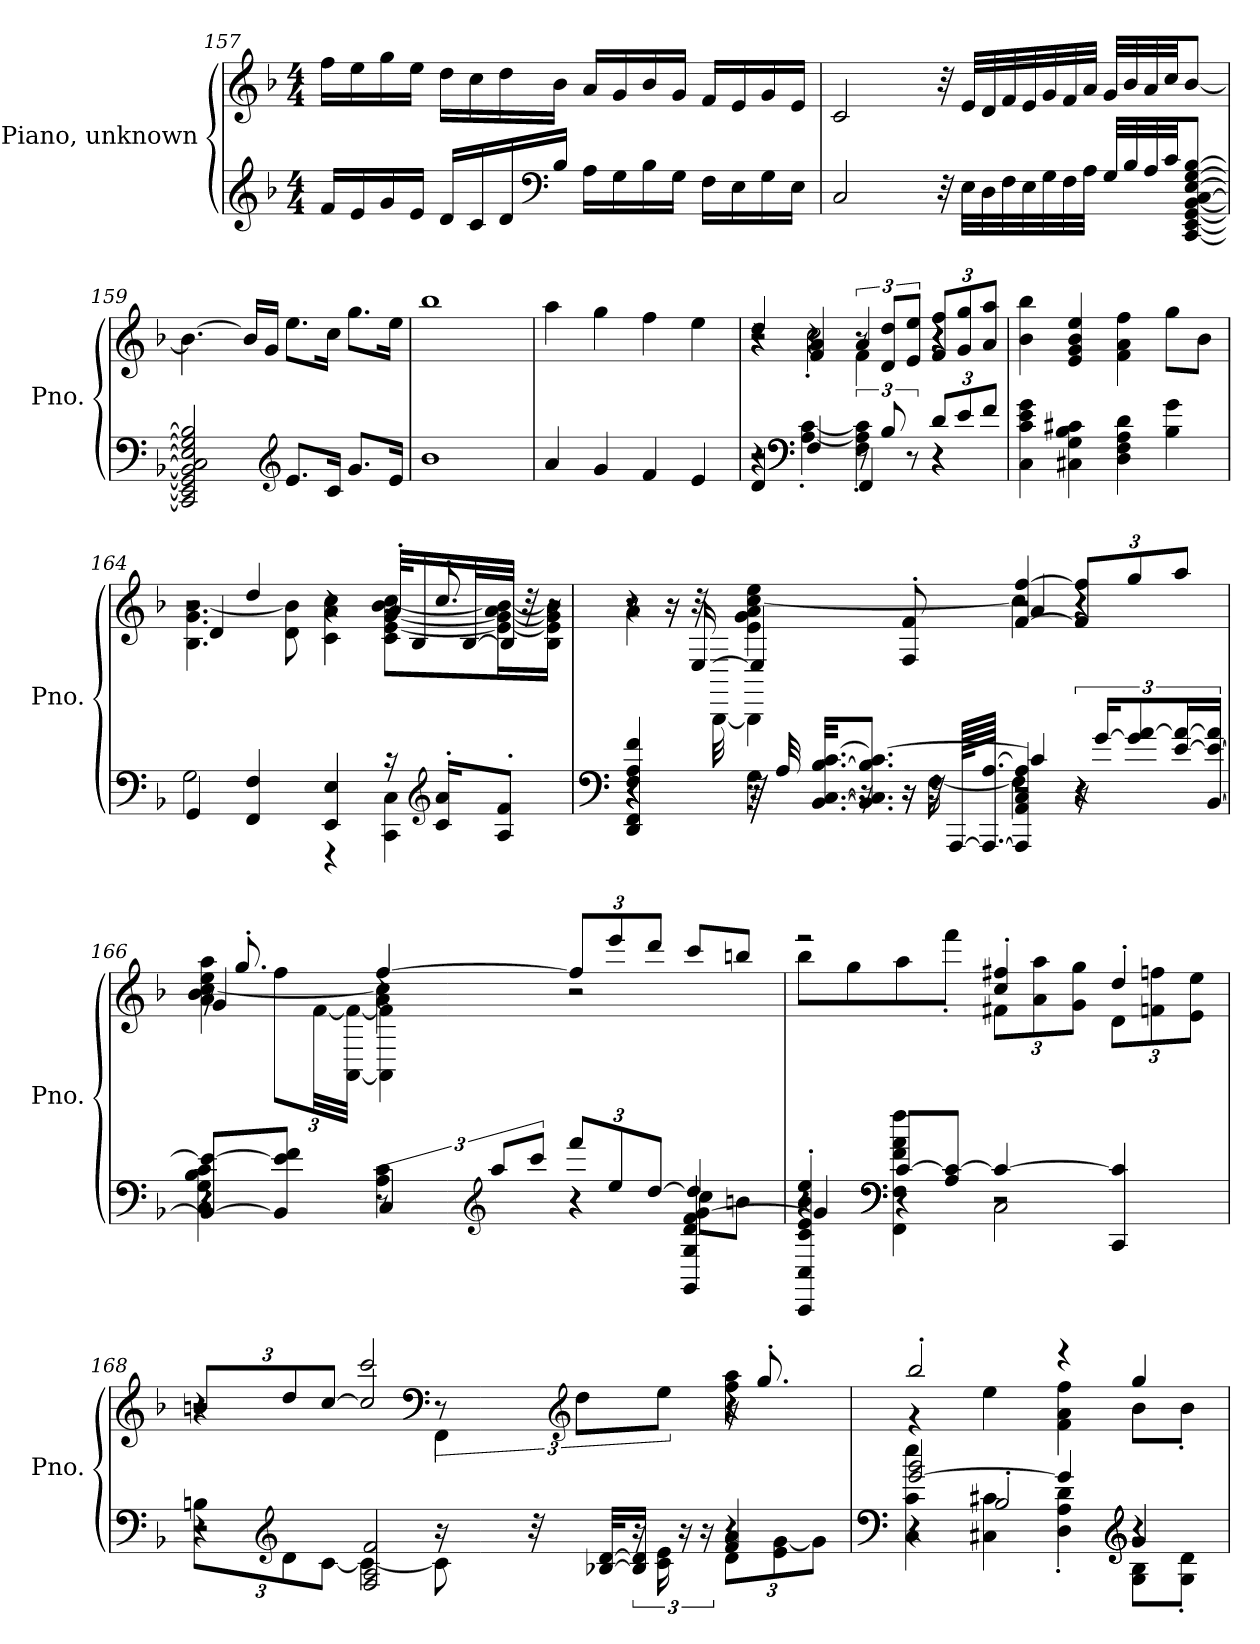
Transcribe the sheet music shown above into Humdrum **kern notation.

**kern	**kern
*part1	*part1
*staff2	*staff1
*I"Piano, unknown	*
*I'Pno.	*
*clefG2	*clefG2
*k[b-]	*k[b-]
*M4/4	*M4/4
=157	=157
16f/LL	16ff\LL
16e/	16ee\
16g/	16gg\
16e/JJ	16ee\JJ
16d/LL	16dd\LL
16c/	16cc\
16d/	16dd\
*clefF4	*
16B-/JJ	16b-\JJ
16A\LL	16a/LL
16G\	16g/
16B-\	16b-/
16G\JJ	16g/JJ
16F\LL	16f/LL
16E\	16e/
16G\	16g/
16E\JJ	16e/JJ
=158	=158
2C/	2c/
32r	32r
32E\LLL	32e/LLL
32D\	32d/
32F\	32f/
32E\	32e/
32G\	32g/
32F\	32f/
32A\JJJ	32a/JJJ
32G/LLL	32g/LLL
32B-/	32b-/
32A/	32a/
32c/JJ	32cc/JJ
[8CC/ [8EE/ [8GG/ [8BB-/ [8C/ [8E/ [8G/ [8B-/J	[8b-/J
!!LO:PB:g=z
=159	=159
2CC/] 2EE/] 2GG/] 2BB-/] 2C/] 2E/] 2G/] 2B-/]	4.b-\_
.	16b-/LL]
.	16g/JJ
*clefG2	*
8.e/L	8.ee\L
16c/Jk	16cc\Jk
8.g/L	8.gg\L
16e/Jk	16ee\Jk
=160	=160
1b-	1bb-
=161	=161
4a/	4aa\
4g/	4gg\
4f/	4ff\
4e/	4ee\
=162	=162
*^	*^
*	*^	*	*^
*	*	*	*	*	*^
4d/	4r	2r	4dd/	4r	4r	2r
*clefF4	*	*	*	*	*	*
4F/	[4A\' [4c\'	.	4r	2cc'\	4f/ 4a/	.
12r	4F\' 4A\]' 4c\]'	4FF/	12r	.	4a/	4f\
12B-/	.	.	12d/ 12dd/L	.	.	.
12r	.	.	12e/ 12ee/J	.	.	.
*Xbrackettup	*	*	*Xbrackettup	*	*	*
12d/L	4r	4r	12f/ 12ff/L	4r	4r	4r
12e/	.	.	12g/ 12gg/	.	.	.
12f/J	.	.	12a/ 12aa/J	.	.	.
*v	*v	*v	*	*	*	*
*	*v	*v	*v	*v
=163	=163
4C\ 4c\ 4e\ 4g\	4b-\ 4bb-\
4C#X\ 4G\ 4B-\ 4c#X\	4e/ 4g/ 4b-/ 4ee/
4D\ 4F\ 4A\ 4d\	4f\ 4a\ 4ff\
4B-\ 4g\	8gg\L
.	8b-\J
!!LO:LB:g=z
=164	=164
*^	*^
*	*	*	*^
4GG/	2G\	2r	4.B-\ 4.g\ [4.b-\	4d/
4FF/ 4F/	.	.	.	4dd/
.	.	.	8d\ 8b-\]	.
4EE/ 4E/	4r	4r	4c\ 4a\ 4cc\	4r
16r	4CC\ 4C\	16r	8c\ [8e\ [8g\ [8b-\ 8cc\L	32a'/KLL
.	.	.	.	16B-/
*clefG2	*	*	*	*
16c/' 16a/'KL	.	8.cc'/	.	.
.	.	.	.	[32B-/L
8A/' 8f/'J	.	.	16e\_ 16g\_ 16a\ 16b-\_L	32B-/JJJ]
.	.	.	.	32r
.	.	.	16B-\ 16e\] 16g\] 16b-\]JJ	16r
*v	*v	*	*	*
*	*v	*v	*v
=165	=165
*clefF4	*
*^	*^
*	*^	*	*^
*	*	*^	*	*	*^
4DD/ 4FF/ 4F/ 4A/ 4f/	4r	4r	4r	4r	4a\	8r	8r
.	.	.	.	.	.	16r	16r
.	.	.	.	.	.	[16E/	32r
.	.	.	.	.	.	.	[32BBB-\
64r	4G\	64r	8r	8r	4e\ 4g\ 4a\ [4cc\ 4ee\	4E/]	4BBB-\]
32.A/	.	[32.BB-/ [32.C/ [32.B-/ [32.c/KKL	.	.	.	.	.
16r	.	8.BB-/] 8.C/] 8.B-/] 8.c/_J	.	.	.	.	.
16r	.	.	16r	8F/' 8f/'	.	.	.
32r	.	.	[16F\	.	.	.	.
[128AAA/KLLLL	.	.	.	.	.	.	.
64.AAA/_ [64.A/JJJJ	.	.	.	.	.	.	.
4AAA/] 4AA/ 4C/ 4A/]	2r	4c/]	4F\]	[4f/ [4ff/	4cc\]	4a/	2r
*brackettup	*	*	*	*	*	*	*
24r	.	4r	4r	12f/] 12ff/]L	4r	4r	.
[24g/KL	.	.	.	.	.	.	.
12g/] [12a/	.	.	.	12gg/	.	.	.
[24e/ 24a/_L	.	.	.	12aa/J	.	.	.
[24BB-/ 24e/_ 24a/]JJ	.	.	.	.	.	.	.
*	*	*v	*v	*	*	*	*
!!LO:LB:g=z	!!	!!	!!
=166	=166	=166	=166	=166	=166	=166
8BB-/_ 8e/_L	4C\ 4G\ 4B-\ 4c\	4r	16r	4a\ 4b-\ [4cc\ 4ee\ 4aa\	4g/	8r
.	.	.	8.gg'/	.	.	.
8BB-/] 8e/] 8f/J	.	.	.	.	.	12ff\L
.	.	.	.	.	.	[48f\LL
.	.	.	.	.	.	[48AA\ 48f\_JJJ
12r	4A\ 4c\	4C/	[4ff/	4a\ 4cc\]	4r	4AA\] 4f\]
*clefG2	*	*	*	*	*	*
12aa/L	.	.	.	.	.	.
12ccc/J	.	.	.	.	.	.
*Xbrackettup	*	*	*	*	*	*
12fff/L	4r	4r	12ff/L]	2r	2r	2r
12ee/	.	.	12eee/	.	.	.
[12dd/J	.	.	12ddd/J	.	.	.
4dd/]	8cc\L	4GG/ 4G/ 4d/ 4f/ [4g/	8ccc/L	.	.	.
.	8bn\J	.	8bbn/J	.	.	.
*	*	*	*	*v	*v	*v
=167	=167	=167	=167	=167
4CC/' 4C/' 4c/' 4e/' 4b-/' 4ee/'	4r	4g/]	2r	8bb-\L
.	.	.	.	8gg\
*clefF4	*	*	*	*
[8c/L	4FF\ 4F\ 4f\ 4a\ 4ff\	4r	.	8aa\
8A/ 8c/_J	.	.	.	8fff'\J
4c/_	2C\	2r	4cc/' 4ff#X/'	12f#X\L
.	.	.	.	12a\ 12aa\
.	.	.	.	12g\ 12gg\J
4CC/ 4c/]	.	.	4dd'/	12d\L
.	.	.	.	12fn\ 12ffn\
.	.	.	.	12e\ 12ee\J
!!LO:LB:g=z
=168	=168	=168	=168	=168
*	*	*	*^	*^
2r	12Bn\L	4r	4r	2r	12bn/L	2r
*clefG2	*	*	*	*	*	*
.	12d\	.	.	.	12dd/	.
.	[12c\J	.	.	.	[12cc/J	.
.	4c\_	2F/ 2A/ 2f/	2ccc/	.	2cc/]	.
*	*	*	*clefF4	*	*	*
*	*	*	*	*brackettup	*	*
16r	8c\]	.	.	12r	.	4FF\
32r	.	.	.	.	.	.
*	*	*	*clefG2	*	*	*
.	.	.	.	12dd\L	.	.
[32B-X/ [32d/KLL	.	.	.	.	.	.
*	*brackettup	*	*	*	*	*
16B-/] 16d/]JJ	24r	.	.	.	.	.
.	24c\ 24e\	.	.	12ee\J	.	.
16r	.	.	.	.	.	.
.	24r	.	.	.	.	.
*	*Xbrackettup	*	*	*	*	*
4f/ 4a/	12d\L	4r	4r	4ff\ 4aa\	16r	4r
.	.	.	.	.	8.gg'/	.
.	12e\ [12g\	.	.	.	.	.
.	12g\J]	.	.	.	.	.
*	*	*	*v	*v	*v	*v
=169	=169	=169	=169
*clefF4	*	*	*
*	*	*	*^
[2g/ 2b-/	4C\ 4c\ 4ee\	4r	2bb-'/	4r
.	4C#X\ 4c#X\	2B-'/	.	4ee\
4g/]	4D\' 4A\' 4d\'	.	4r	4f\ 4a\ 4ff\
*clefG2	*	*	*	*
4g/	8G\ 8B-\L	4r	4gg/	8b-\L
.	8G\' 8d\'J	.	.	8b-'\J
*v	*v	*v	*	*
*	*v	*v
=	=
*-	*-
